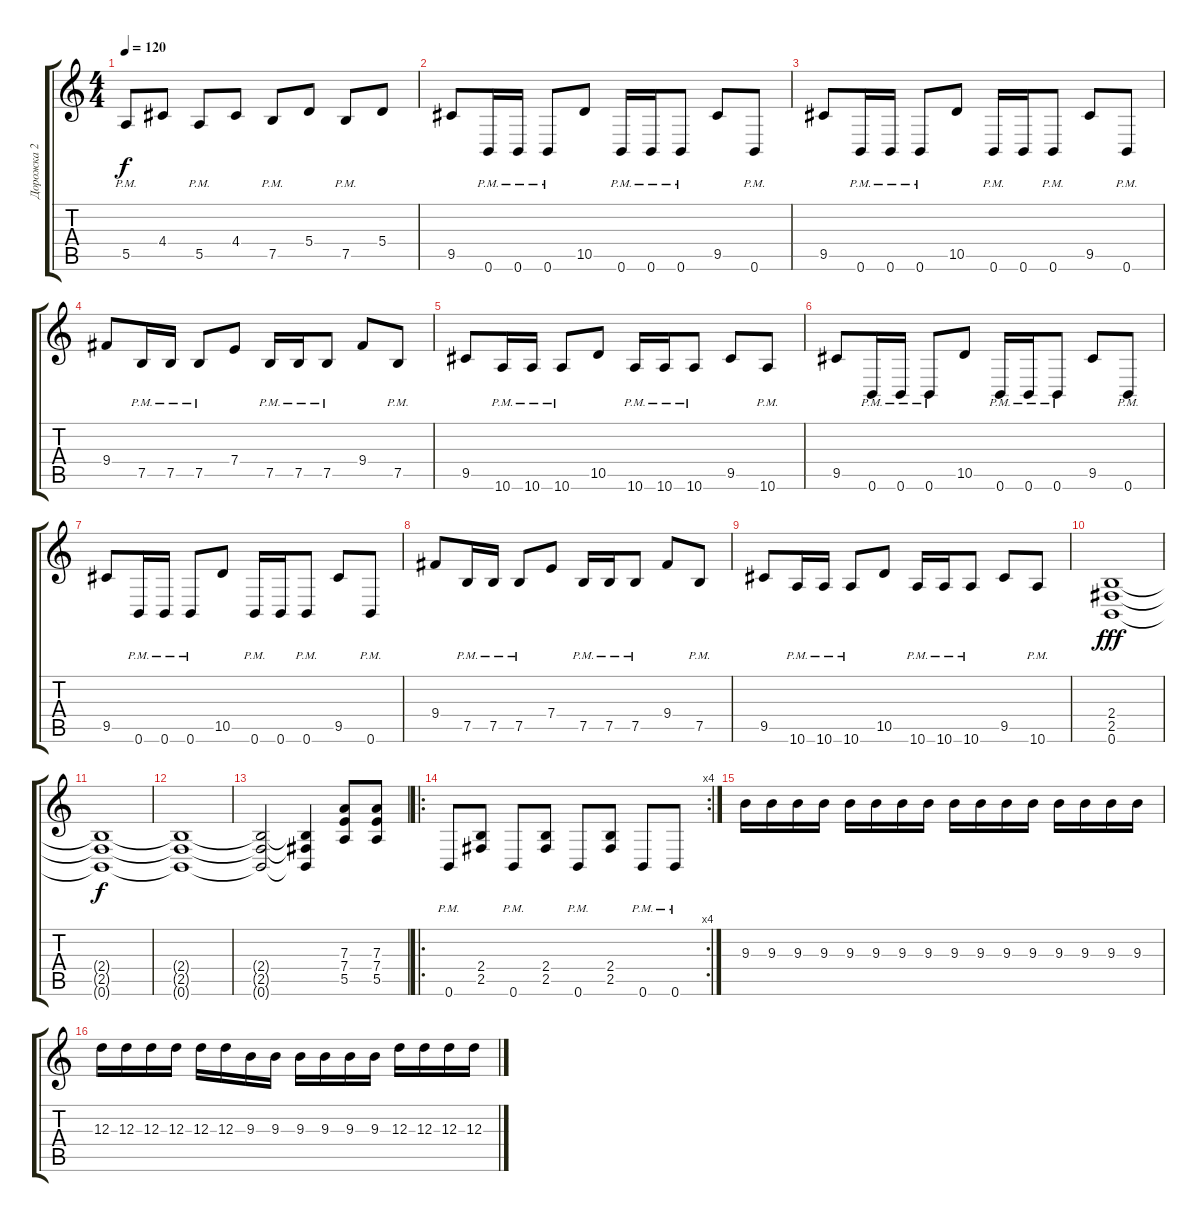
\track ("Дорожка 2" "Дорожка 2") {instrument distortionguitar}
\staff {score tabs}
\tuning (B3 Gb3 D3 A2 E2 B1) {hide}
\ts (4 4)
\tempo 120
\clef g2
\ks c
5.5{pm}.8{dy f} 4.4.8 5.5{pm}.8 4.4.8 7.5{pm}.8 5.4.8 7.5{pm}.8 5.4.8 |
9.5.8 0.6{pm}.16 0.6{pm}.16 0.6{pm}.8 10.5.8 0.6{pm}.16 0.6{pm}.16 0.6{pm}.8 9.5.8 0.6{pm}.8 |
9.5.8 0.6{pm}.16 0.6{pm}.16 0.6{pm}.8 10.5.8 0.6{pm}.16 0.6.16 0.6{pm}.8 9.5.8 0.6{pm}.8 |
9.4.8 7.5{pm}.16 7.5{pm}.16 7.5{pm}.8 7.4.8 7.5{pm}.16 7.5{pm}.16 7.5{pm}.8 9.4.8 7.5{pm}.8 |
9.5.8 10.6{pm}.16 10.6{pm}.16 10.6{pm}.8 10.5.8 10.6{pm}.16 10.6{pm}.16 10.6{pm}.8 9.5.8 10.6{pm}.8 |
9.5.8 0.6{pm}.16 0.6{pm}.16 0.6{pm}.8 10.5.8 0.6{pm}.16 0.6{pm}.16 0.6{pm}.8 9.5.8 0.6{pm}.8 |
9.5.8 0.6{pm}.16 0.6{pm}.16 0.6{pm}.8 10.5.8 0.6{pm}.16 0.6.16 0.6{pm}.8 9.5.8 0.6{pm}.8 |
9.4.8 7.5{pm}.16 7.5{pm}.16 7.5{pm}.8 7.4.8 7.5{pm}.16 7.5{pm}.16 7.5{pm}.8 9.4.8 7.5{pm}.8 |
9.5.8 10.6{pm}.16 10.6{pm}.16 10.6{pm}.8 10.5.8 10.6{pm}.16 10.6{pm}.16 10.6{pm}.8 9.5.8 10.6{pm}.8 |
(2.4 2.5 0.6).1{dy fff} |
(2.4{t} 2.5{t} 0.6{t}).1{dy f} |
(2.4{t} 2.5{t} 0.6{t}).1 |
(2.4{t} 2.5{t} 0.6{t}).2 (2.4{t} 2.5{t} 0.6{t}).4 (7.3 7.4 5.5).8 (7.3 7.4 5.5).8 |
\ro
\rc 4
0.6{pm}.8 (2.4 2.5).8 0.6{pm}.8 (2.4 2.5).8 0.6{pm}.8 (2.4 2.5).8 0.6{pm}.8 0.6{pm}.8 |
9.3.16 9.3.16 9.3.16 9.3.16 9.3.16 9.3.16 9.3.16 9.3.16 9.3.16 9.3.16 9.3.16 9.3.16 9.3.16 9.3.16 9.3.16 9.3.16 |
12.3.16 12.3.16 12.3.16 12.3.16 12.3.16 12.3.16 9.3.16 9.3.16 9.3.16 9.3.16 9.3.16 9.3.16 12.3.16 12.3.16 12.3.16 12.3.16
